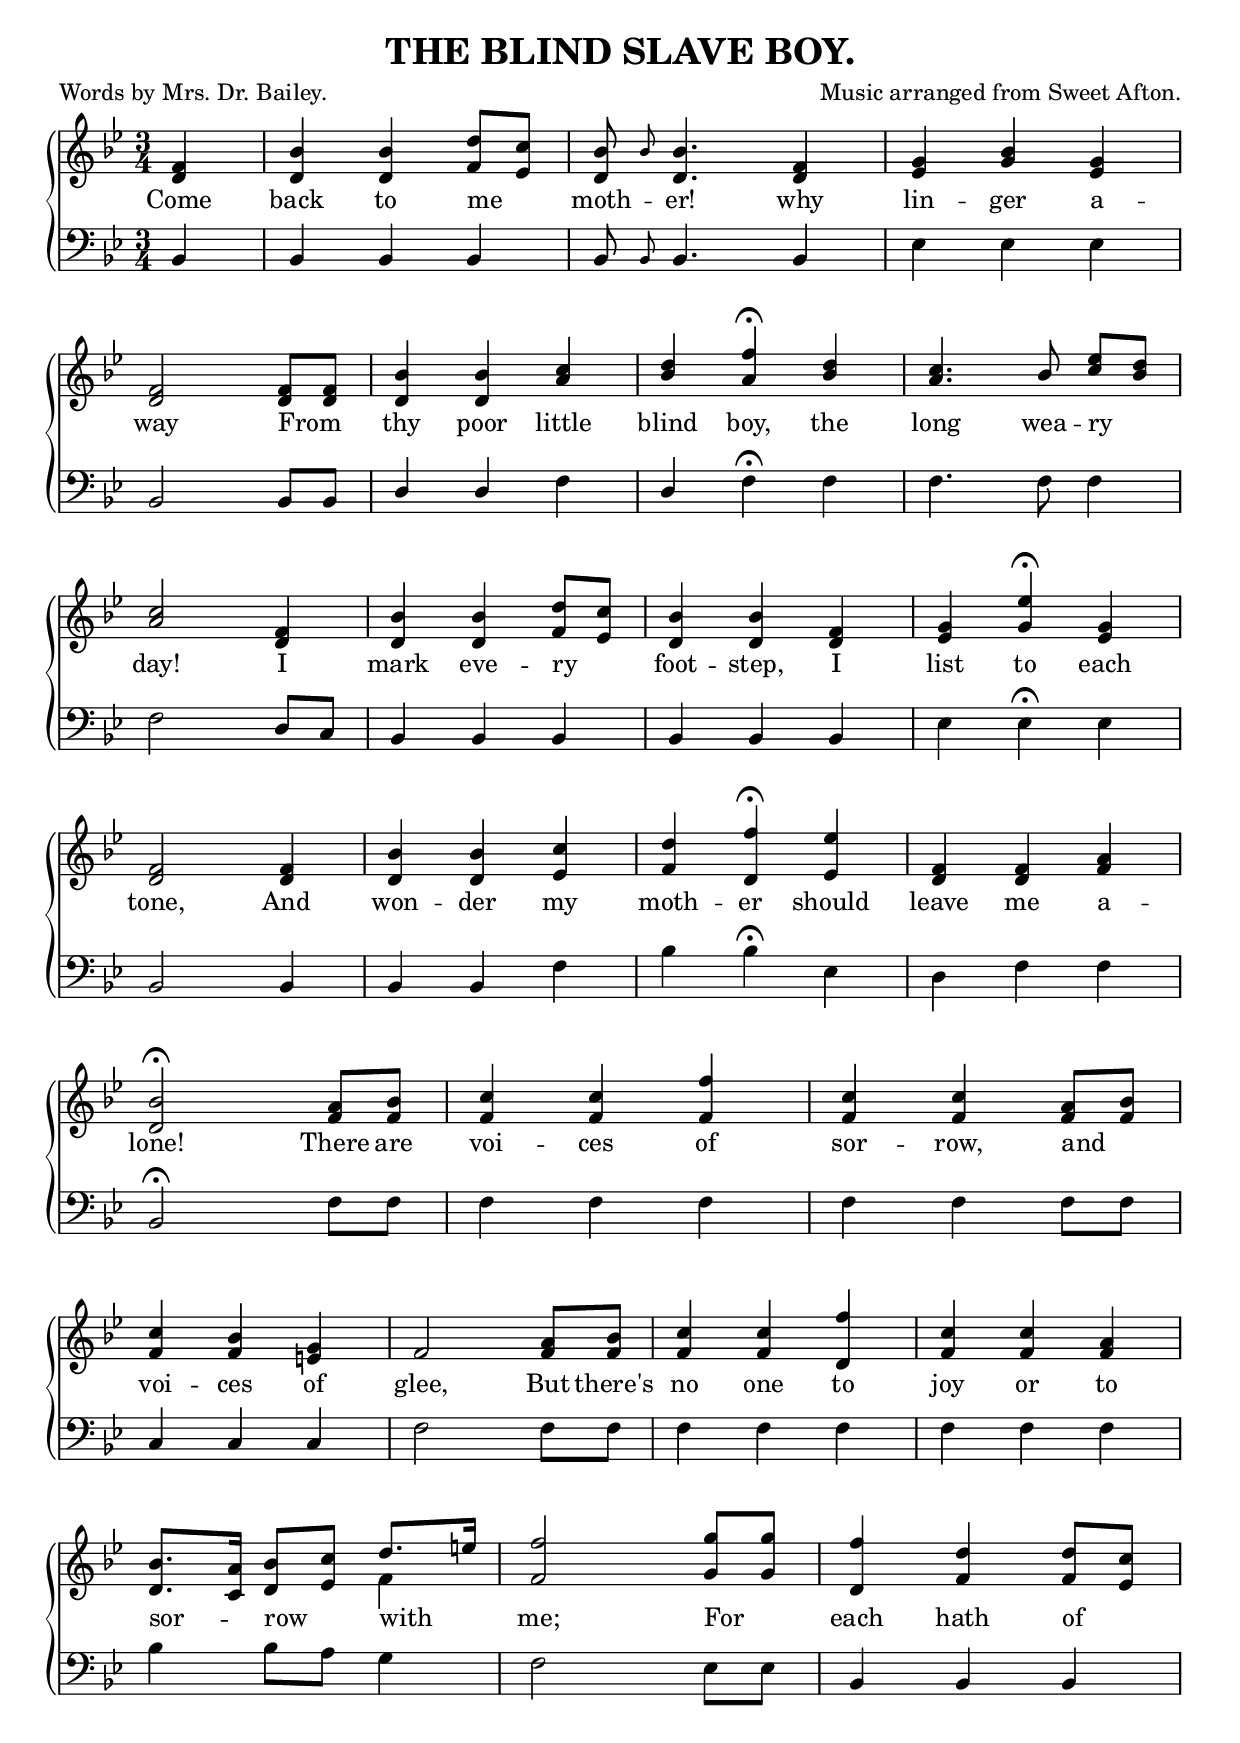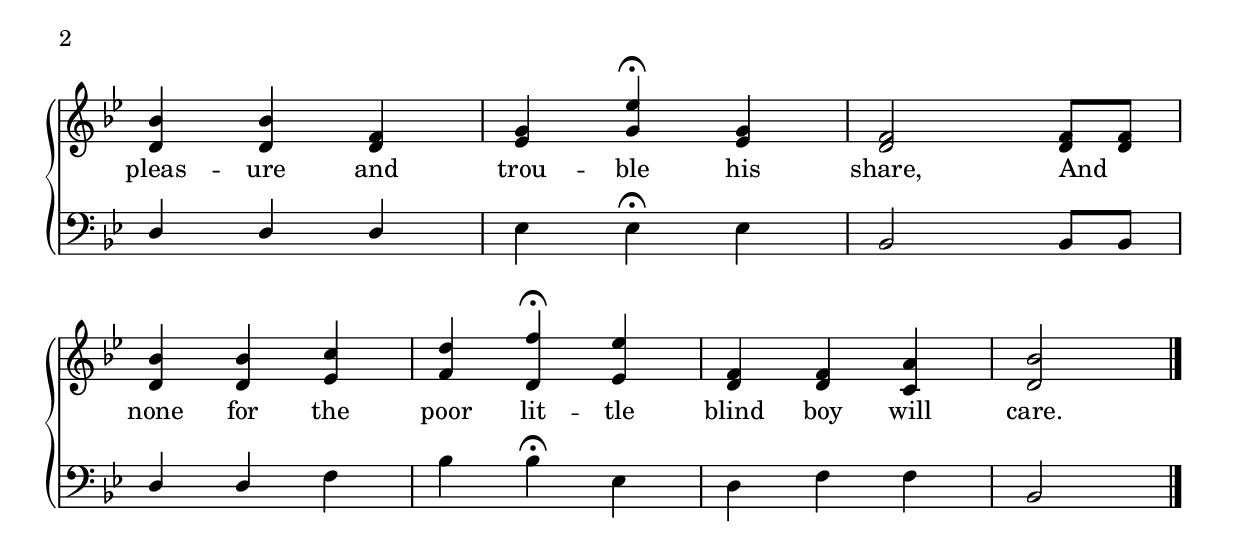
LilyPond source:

\version "2.10"
\include "english.ly"

\header {
  title = "THE BLIND SLAVE BOY."
  composer = "Music arranged from Sweet Afton."
  poet = "Words by Mrs. Dr. Bailey."
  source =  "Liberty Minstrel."
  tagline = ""
}

words = \lyricmode {
  Come back to me moth -- er! why lin -- ger a --
  way  From thy  poor little blind boy, the long wea -- ry
  day! I mark eve -- ry foot -- step, I list to each
  tone, And won -- der my moth -- er should leave me a --
  lone! \set ignoreMelismata = ##t  There are voi -- ces of sor -- row,  and _
  voi -- ces of glee, But there's no one to joy or to
  sor -- _ row _ with _ me; For _ each hath of _
  pleas -- ure and trou -- ble his share, And _
  none for the poor lit -- tle blind boy will care.
}


treble = \relative c' {
 \key bf \major
  \time 3/4
  \autoBeamOff
  \stemUp

  \partial 4 <d f>4 | <d bf'> <d bf'> <f d'>8[ <ef c'>] | <d bf'> \grace bf'8  <d, bf'>4. <d f>4 | <ef g> <g bf> <ef g> | \break
  
  <d f>2 <d f>8[ <d f>] | <d bf'>4 <d bf'> <a' c> | <bf d> <a f'>^\fermata <bf d> | <a c>4. bf8 <c ef>[ <bf d>] | \break

  <a c>2 <d, f>4 | <d bf'> <d bf'> <f d'>8[ <ef c'>] | <d bf'>4 <d bf'> <d f> | <ef g> <g ef'>^\fermata <ef g> | \break
  
  <d f>2 <d f>4 | <d bf'> <d bf'> <ef c'> | <f d'> <d f'>^\fermata <ef ef'> | <d f> <d f> <f a> | \break
  
  <d bf'>2\fermata <f a>8[ <f bf>] | <f c'>4 <f c'> <f f'> | <f c'> <f c'> <f a>8[ <f bf>] | \break
  
  <f c'>4 <f bf> <e g> | f2 <f a>8[ <f bf>] | <f c'>4 <f c'> <d f'> | <f c'> <f c'> <f a> | \break
  
  <d bf'>8.[ <c a'>16] <d bf'>8[ <ef c'>] << { d'8.[ e16] } \new Voice = "alto" { \voiceTwo f,4 } >> |
      <f f'>2 <g g'>8[ <g g'>8] | <d f'>4 <f d'> <f d'>8[ <ef c'>] | \break
      
  <d bf'>4 <d bf'> <d f> | <ef g> <g ef'>^\fermata <ef g> | <d f>2 <d f>8[ <d f>] | \break
  
  <d bf'>4 <d bf'> <ef c'> | <f d'> <d f'>^\fermata <ef ef'> | <d f> <d f> <c a'> | <d bf'>2 \bar "|."
}


  
bass =  \relative c {
  \key bf \major
  \time 3/4
  \clef bass
  \autoBeamOff
  \override Stem #'neutral-direction = #up
  
  \partial 4 bf4 | bf bf bf | bf8 \grace bf8 bf4. bf4 | ef ef ef |
  
  bf2 bf8[ bf] | d4 d f | d f^\fermata f | f4. f8 f4 |

  f2 d8[ c] | bf4 bf bf | bf bf bf | ef ef^\fermata ef |
  
  bf2 bf4 | bf bf f' | bf bf^\fermata ef, | \stemDown d \stemNeutral f f |
  
  bf,2\fermata f'8[ f ] | f4 f f | f f f8[ f] |
  
  c4 c c | f2 f8[ f] | f4 f f | f f f |
  
  bf bf8[ a] g4 | f2 ef8[ ef] | bf4 bf bf |
  
  d d d | ef ef^\fermata ef | bf2 bf8[ bf] |
  
  d4 d f | bf bf^\fermata ef, | \stemDown d \stemNeutral f f | bf,2 \bar "|."
}


\score { 
  \new ChoirStaff \with{systemStartDelimiter = #'SystemStartBrace }	
   <<
     \new Staff = "upper" \new Voice = "treble" { \treble }
     \new Lyrics \lyricsto "treble" { \words }
     \new Staff = "lower"  \new Voice = "bass" { \bass }
   >>
   

\layout {
	indent=0
	\context { \Staff \override Rest #'style = #'classical }
	\context { \Score \remove "Bar_number_engraver" }
	  }
	  
\midi { \context { \Score tempoWholesPerMinute = #(ly:make-moment 92 4 ) }}    
   }


%%Transcriber's Note:

%%7th system, 1st bar, treble part, last note was E-flat in original, but should probably be E-natural.